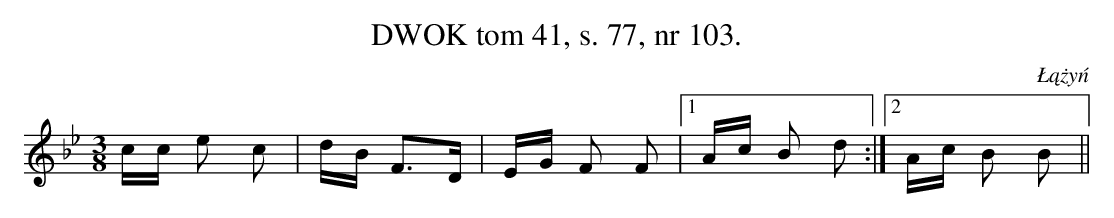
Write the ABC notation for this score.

X:1
T:DWOK tom 41, s. 77, nr 103.
O:Łążyń
L:1/16
M:3/8
K:Bb
cc e2 c2|dB F3D|EG F2 F2| [1Ac B2 d2 :|[2Ac B2 B2||
